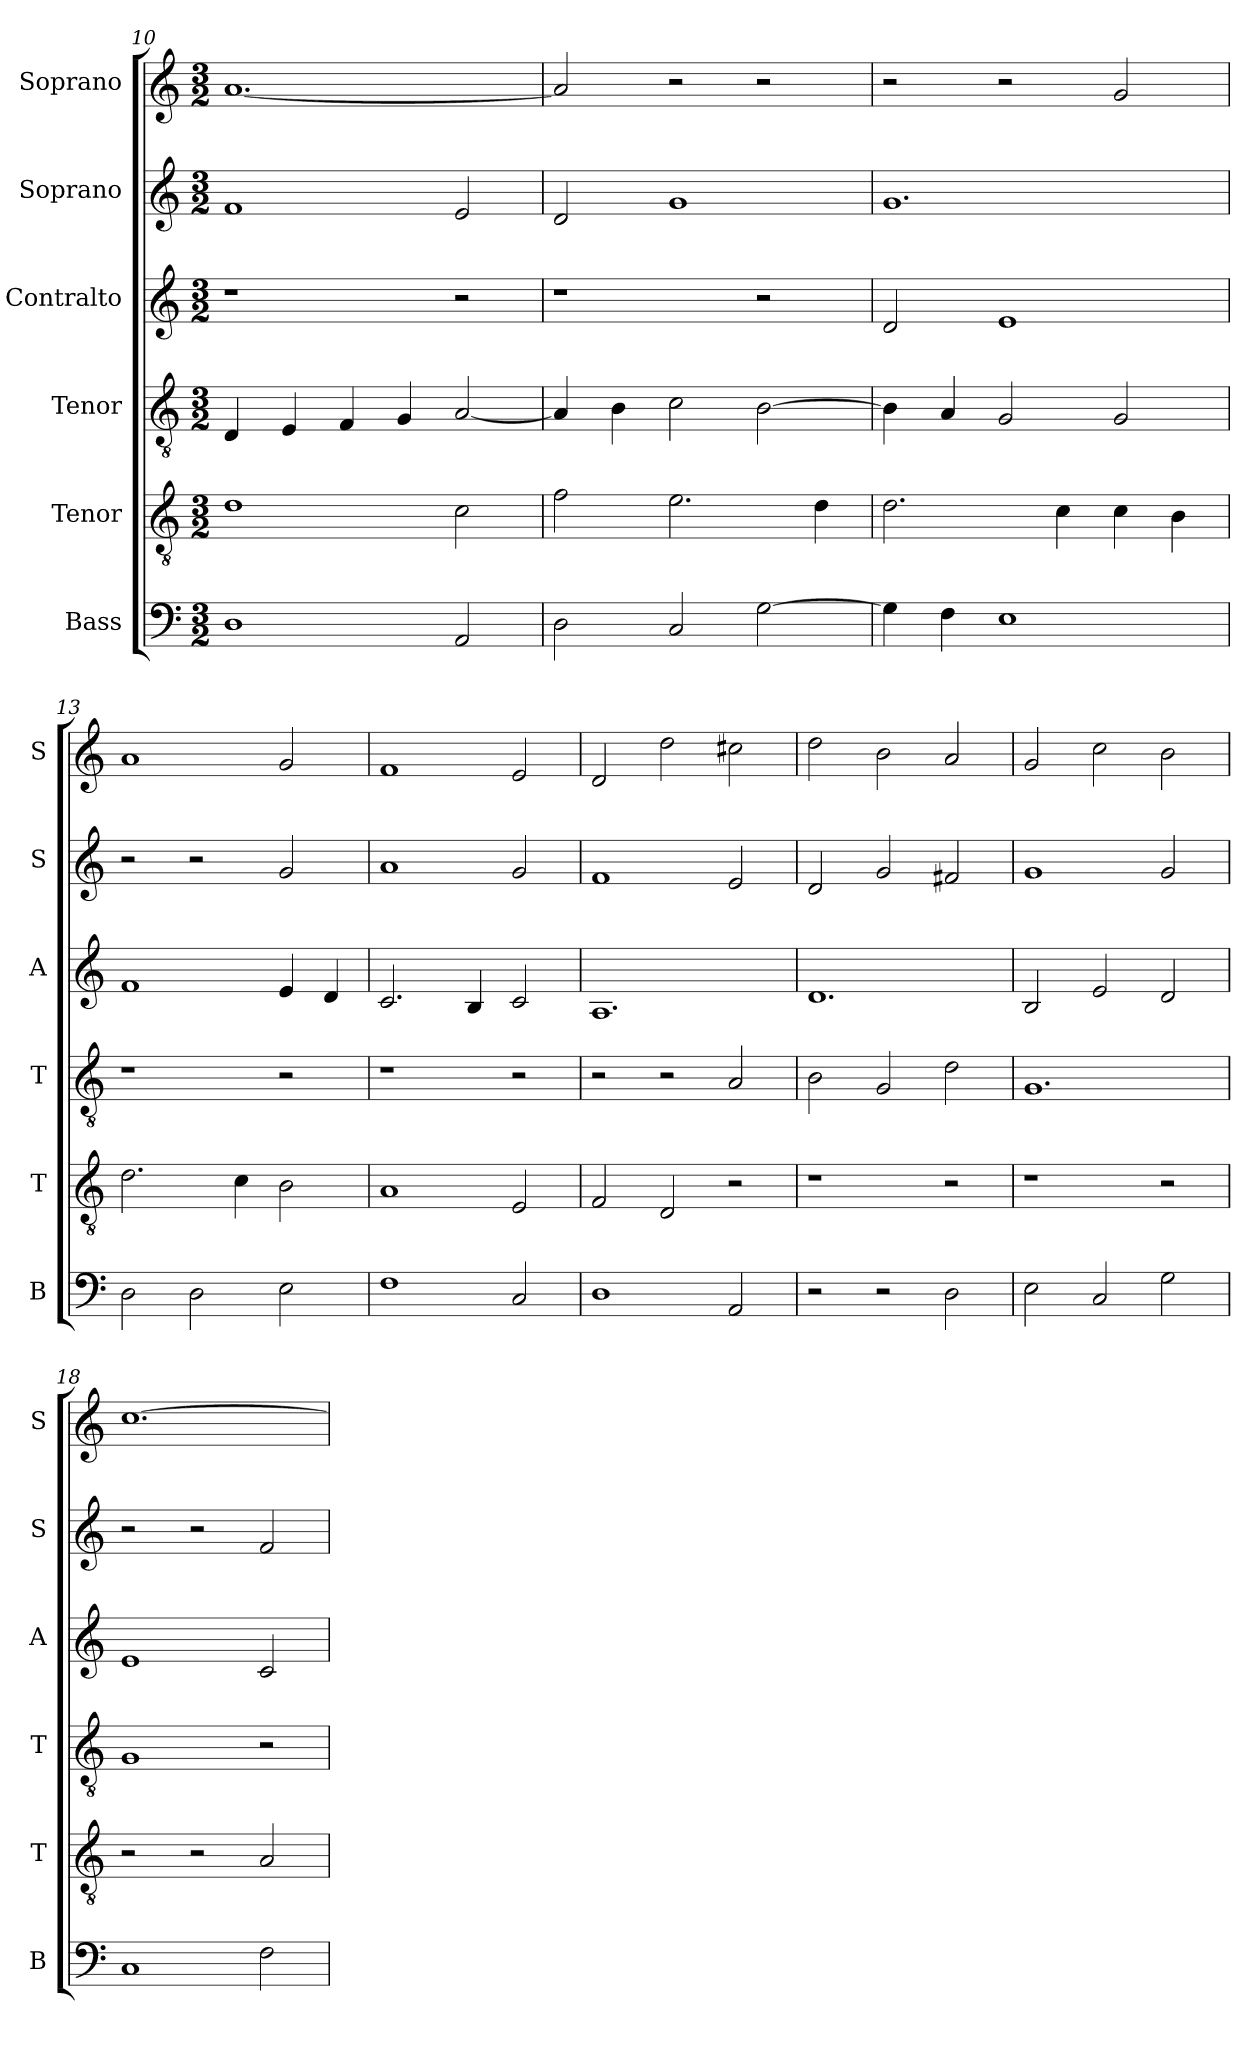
**kern	**kern	**kern	**kern	**kern	**kern
*part6	*part5	*part4	*part3	*part2	*part1
*staff6	*staff5	*staff4	*staff3	*staff2	*staff1
*I"Bass	*I"Tenor	*I"Tenor	*I"Contralto	*I"Soprano	*I"Soprano
*I'B	*I'T	*I'T	*I'A	*I'S	*I'S
*clefF4	*clefGv2	*clefGv2	*clefG2	*clefG2	*clefG2
*k[]	*k[]	*k[]	*k[]	*k[]	*k[]
*G:mix	*G:mix	*G:mix	*G:mix	*G:mix	*G:mix
*M3/2	*M3/2	*M3/2	*M3/2	*M3/2	*M3/2
=10	=10	=10	=10	=10	=10
1D	1d	4D	1r	1f	[1.a
.	.	4E	.	.	.
.	.	4F	.	.	.
.	.	4G	.	.	.
2AA	2c	[2A	2r	2e	.
=11	=11	=11	=11	=11	=11
2D	2f	4A]	1r	2d	2a]
.	.	4B	.	.	.
2C	2.e	2c	.	1g	2r
[2G	.	[2B	2r	.	2r
.	4d	.	.	.	.
=12	=12	=12	=12	=12	=12
4G]	2.d	4B]	2d	1.g	2r
4F	.	4A	.	.	.
1E	.	2G	1e	.	2r
.	4c	.	.	.	.
.	4c	2G	.	.	2g
.	4B	.	.	.	.
=13	=13	=13	=13	=13	=13
2D	2.d	1r	1f	2r	1a
2D	.	.	.	2r	.
.	4c	.	.	.	.
2E	2B	2r	4e	2g	2g
.	.	.	4d	.	.
=14	=14	=14	=14	=14	=14
1F	1A	1r	2.c	1a	1f
.	.	.	4B	.	.
2C	2E	2r	2c	2g	2e
=15	=15	=15	=15	=15	=15
1D	2F	2r	1.A	1f	2d
.	2D	2r	.	.	2dd
2AA	2r	2A	.	2e	2cc#X
=16	=16	=16	=16	=16	=16
2r	1r	2B	1.d	2d	2dd
2r	.	2G	.	2g	2b
2D	2r	2d	.	2f#X	2a
=17	=17	=17	=17	=17	=17
2E	1r	1.G	2B	1g	2g
2C	.	.	2e	.	2cc
2G	2r	.	2d	2g	2b
=18	=18	=18	=18	=18	=18
1C	2r	1G	1e	2r	[1.cc
.	2r	.	.	2r	.
2F	2A	2r	2c	2f	.
=	=	=	=	=	=
*-	*-	*-	*-	*-	*-
